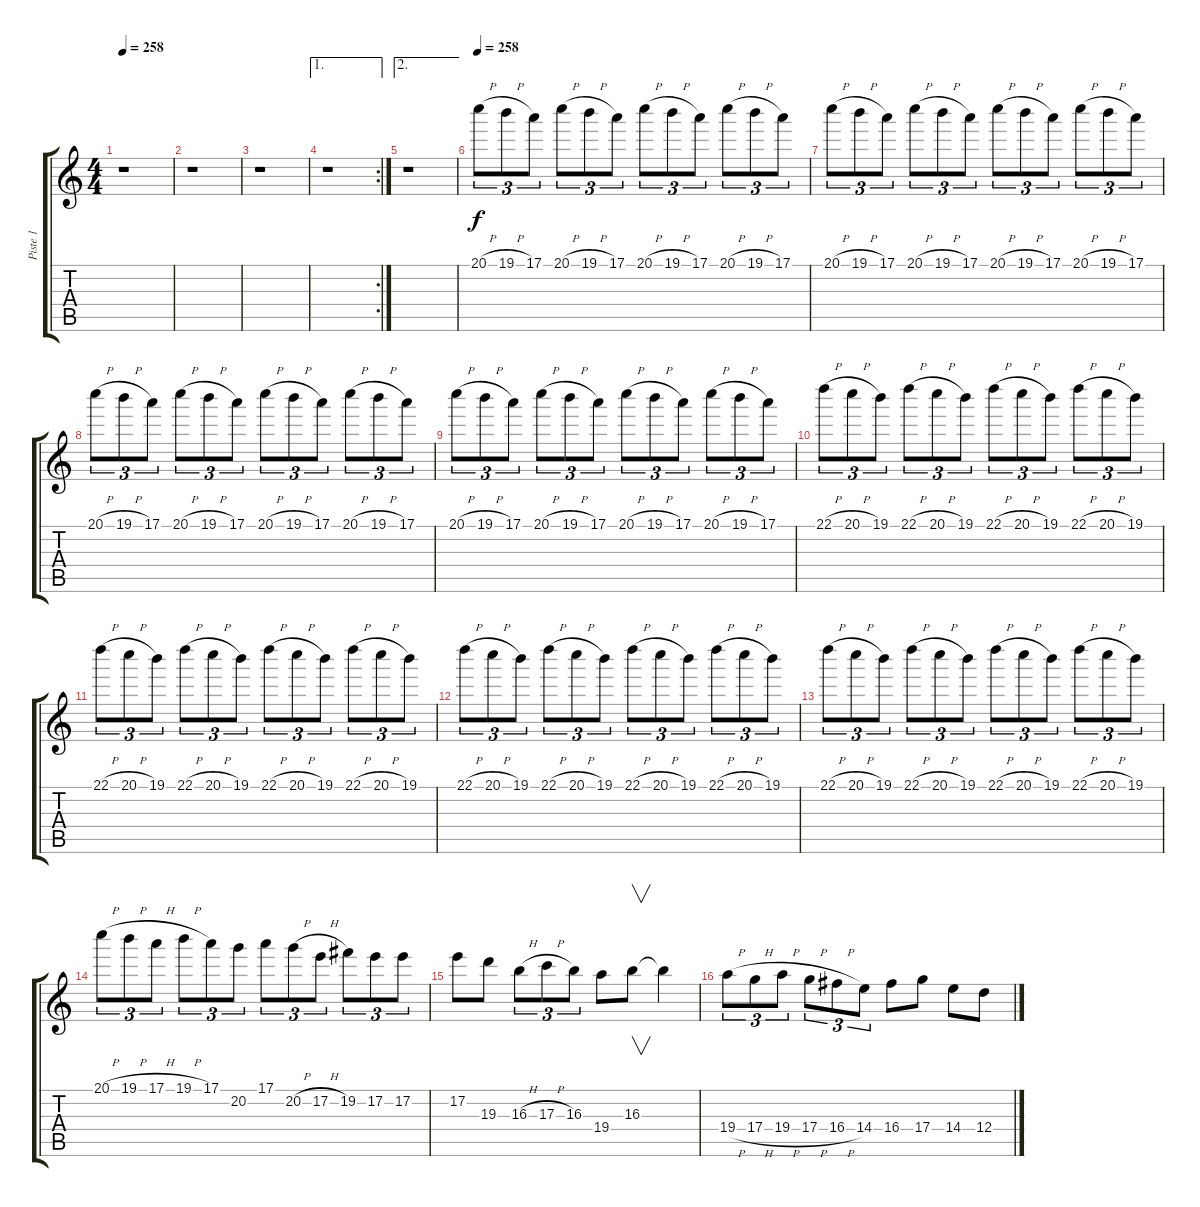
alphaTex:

\track ("Piste 1" "Piste 1") {instrument acousticguitarnylon}
\staff {score tabs}
\tuning (E4 B3 G3 D3 A2 E2) {hide}
\ts (4 4)
\tempo 258
\clef g2
\ks c
r.1{dy f} |
r.1 |
r.1 |
\ae 1
\rc 2
r.1 |
\ae 2
r.1 |
\tempo 245
\tempo 258
20.1{h}.8{tu (3 2) volume 16 instrument distortionguitar} 19.1{h}.8{tu (3 2)} 17.1.8{tu (3 2)} 20.1{h}.8{tu (3 2)} 19.1{h}.8{tu (3 2)} 17.1.8{tu (3 2)} 20.1{h}.8{tu (3 2)} 19.1{h}.8{tu (3 2)} 17.1.8{tu (3 2)} 20.1{h}.8{tu (3 2)} 19.1{h}.8{tu (3 2)} 17.1.8{tu (3 2)} |
20.1{h}.8{tu (3 2)} 19.1{h}.8{tu (3 2)} 17.1.8{tu (3 2)} 20.1{h}.8{tu (3 2)} 19.1{h}.8{tu (3 2)} 17.1.8{tu (3 2)} 20.1{h}.8{tu (3 2)} 19.1{h}.8{tu (3 2)} 17.1.8{tu (3 2)} 20.1{h}.8{tu (3 2)} 19.1{h}.8{tu (3 2)} 17.1.8{tu (3 2)} |
20.1{h}.8{tu (3 2)} 19.1{h}.8{tu (3 2)} 17.1.8{tu (3 2)} 20.1{h}.8{tu (3 2)} 19.1{h}.8{tu (3 2)} 17.1.8{tu (3 2)} 20.1{h}.8{tu (3 2)} 19.1{h}.8{tu (3 2)} 17.1.8{tu (3 2)} 20.1{h}.8{tu (3 2)} 19.1{h}.8{tu (3 2)} 17.1.8{tu (3 2)} |
20.1{h}.8{tu (3 2)} 19.1{h}.8{tu (3 2)} 17.1.8{tu (3 2)} 20.1{h}.8{tu (3 2)} 19.1{h}.8{tu (3 2)} 17.1.8{tu (3 2)} 20.1{h}.8{tu (3 2)} 19.1{h}.8{tu (3 2)} 17.1.8{tu (3 2)} 20.1{h}.8{tu (3 2)} 19.1{h}.8{tu (3 2)} 17.1.8{tu (3 2)} |
22.1{h}.8{tu (3 2)} 20.1{h}.8{tu (3 2)} 19.1.8{tu (3 2)} 22.1{h}.8{tu (3 2)} 20.1{h}.8{tu (3 2)} 19.1.8{tu (3 2)} 22.1{h}.8{tu (3 2)} 20.1{h}.8{tu (3 2)} 19.1.8{tu (3 2)} 22.1{h}.8{tu (3 2)} 20.1{h}.8{tu (3 2)} 19.1.8{tu (3 2)} |
22.1{h}.8{tu (3 2)} 20.1{h}.8{tu (3 2)} 19.1.8{tu (3 2)} 22.1{h}.8{tu (3 2)} 20.1{h}.8{tu (3 2)} 19.1.8{tu (3 2)} 22.1{h}.8{tu (3 2)} 20.1{h}.8{tu (3 2)} 19.1.8{tu (3 2)} 22.1{h}.8{tu (3 2)} 20.1{h}.8{tu (3 2)} 19.1.8{tu (3 2)} |
22.1{h}.8{tu (3 2)} 20.1{h}.8{tu (3 2)} 19.1.8{tu (3 2)} 22.1{h}.8{tu (3 2)} 20.1{h}.8{tu (3 2)} 19.1.8{tu (3 2)} 22.1{h}.8{tu (3 2)} 20.1{h}.8{tu (3 2)} 19.1.8{tu (3 2)} 22.1{h}.8{tu (3 2)} 20.1{h}.8{tu (3 2)} 19.1.8{tu (3 2)} |
22.1{h}.8{tu (3 2)} 20.1{h}.8{tu (3 2)} 19.1.8{tu (3 2)} 22.1{h}.8{tu (3 2)} 20.1{h}.8{tu (3 2)} 19.1.8{tu (3 2)} 22.1{h}.8{tu (3 2)} 20.1{h}.8{tu (3 2)} 19.1.8{tu (3 2)} 22.1{h}.8{tu (3 2)} 20.1{h}.8{tu (3 2)} 19.1.8{tu (3 2)} |
20.1{h}.8{tu (3 2)} 19.1{h}.8{tu (3 2)} 17.1{h}.8{tu (3 2)} 19.1{h}.8{tu (3 2)} 17.1.8{tu (3 2)} 20.2.8{tu (3 2)} 17.1.8{tu (3 2)} 20.2{h}.8{tu (3 2)} 17.2{h}.8{tu (3 2)} 19.2.8{tu (3 2)} 17.2.8{tu (3 2)} 17.2.8{tu (3 2)} |
17.2.8 19.3.8 16.3{h}.8{tu (3 2)} 17.3{h}.8{tu (3 2)} 16.3.8{tu (3 2)} 19.4.8 16.3.8{v} 16.3{t}.4 |
19.4{h}.8{tu (3 2)} 17.4{h}.8{tu (3 2)} 19.4{h}.8{tu (3 2)} 17.4{h}.8{tu (3 2)} 16.4{h}.8{tu (3 2)} 14.4.8{tu (3 2)} 16.4.8 17.4.8 14.4.8 12.4.8
